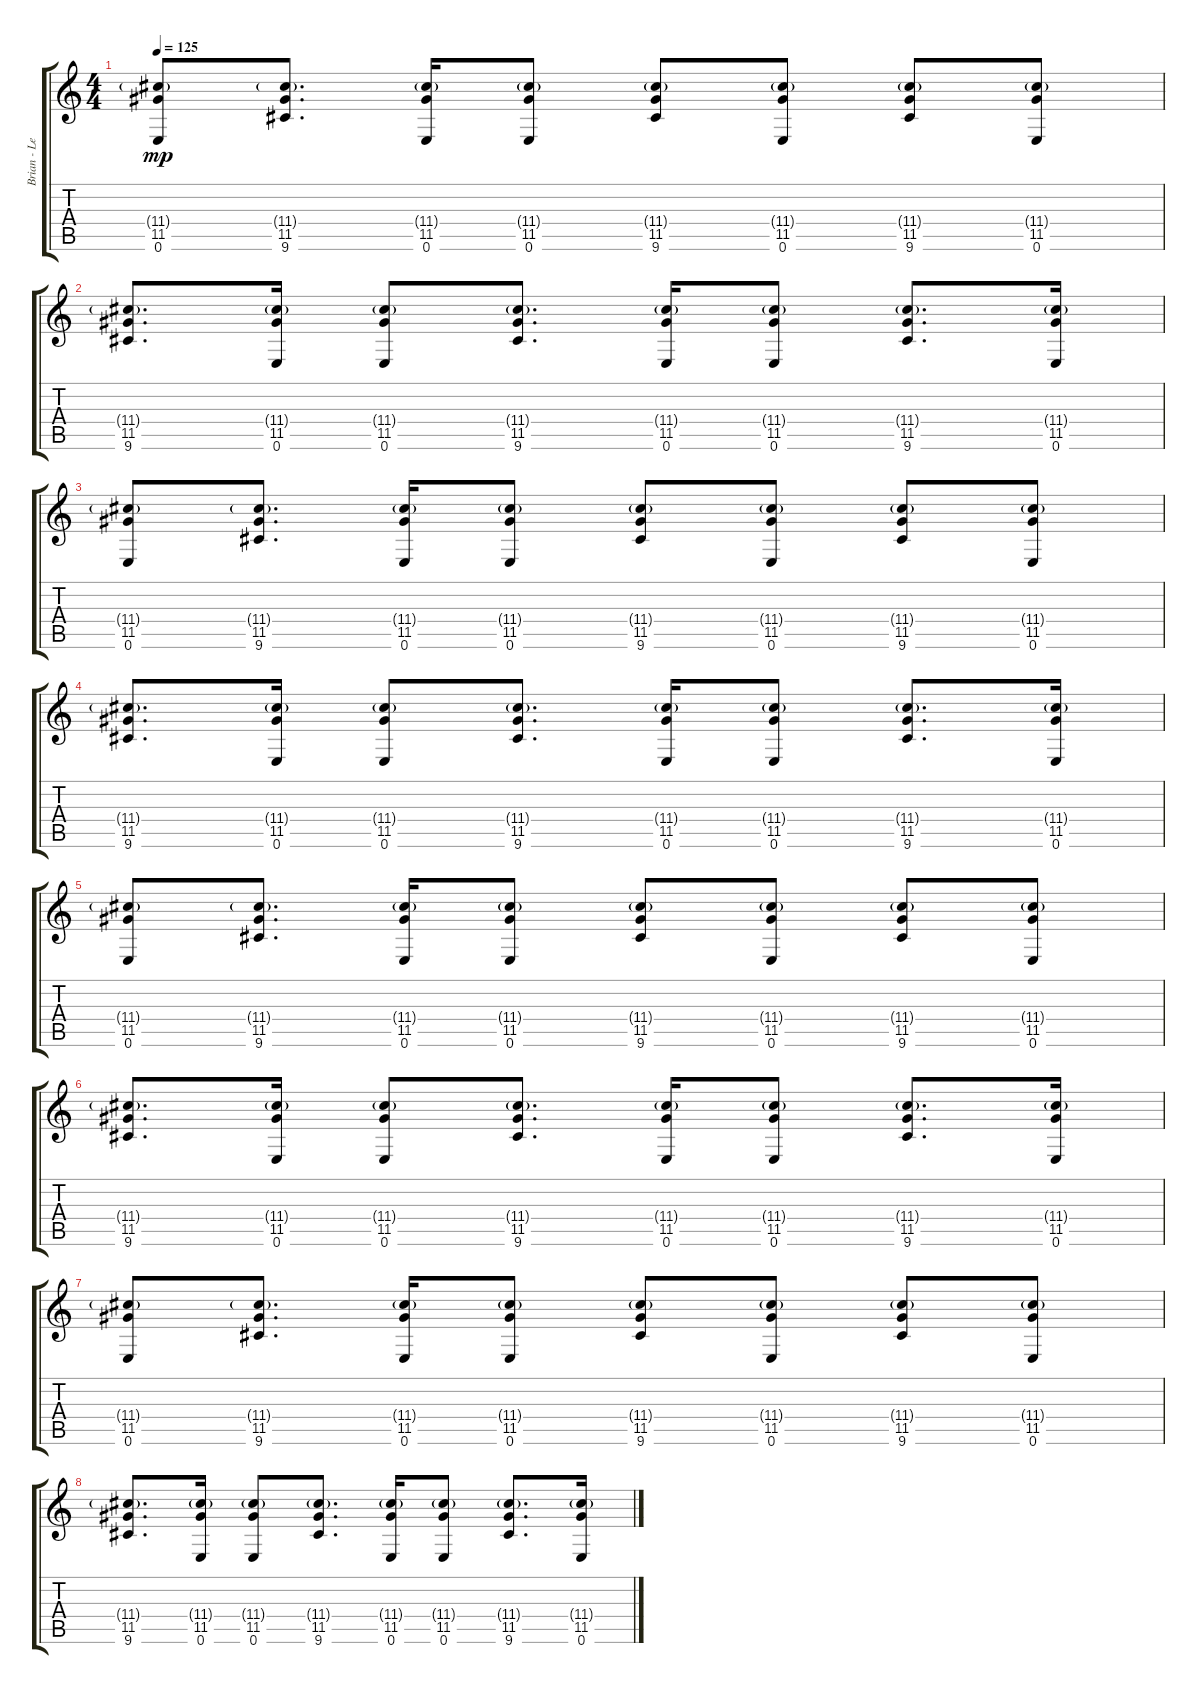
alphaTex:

\track ("Brian - Lead Guitar" "Brian - Le") {instrument electricguitarjazz}
\staff {score tabs}
\tuning (E4 B3 G3 D3 A2 E2) {hide}
\ts (4 4)
\tempo 125
\clef g2
\ks c
(11.4{g} 11.5 0.6).8{dy mp} (11.4{g} 11.5 9.6).8{d} (11.4{g} 11.5 0.6).16 (11.4{g} 11.5 0.6).8 (11.4{g} 11.5 9.6).8 (11.4{g} 11.5 0.6).8 (11.4{g} 11.5 9.6).8 (11.4{g} 11.5 0.6).8 |
(11.4{g} 11.5 9.6).8{d} (11.4{g} 11.5 0.6).16 (11.4{g} 11.5 0.6).8 (11.4{g} 11.5 9.6).8{d} (11.4{g} 11.5 0.6).16 (11.4{g} 11.5 0.6).8 (11.4{g} 11.5 9.6).8{d} (11.4{g} 11.5 0.6).16 |
(11.4{g} 11.5 0.6).8 (11.4{g} 11.5 9.6).8{d} (11.4{g} 11.5 0.6).16 (11.4{g} 11.5 0.6).8 (11.4{g} 11.5 9.6).8 (11.4{g} 11.5 0.6).8 (11.4{g} 11.5 9.6).8 (11.4{g} 11.5 0.6).8 |
(11.4{g} 11.5 9.6).8{d} (11.4{g} 11.5 0.6).16 (11.4{g} 11.5 0.6).8 (11.4{g} 11.5 9.6).8{d} (11.4{g} 11.5 0.6).16 (11.4{g} 11.5 0.6).8 (11.4{g} 11.5 9.6).8{d} (11.4{g} 11.5 0.6).16 |
(11.4{g} 11.5 0.6).8 (11.4{g} 11.5 9.6).8{d} (11.4{g} 11.5 0.6).16 (11.4{g} 11.5 0.6).8 (11.4{g} 11.5 9.6).8 (11.4{g} 11.5 0.6).8 (11.4{g} 11.5 9.6).8 (11.4{g} 11.5 0.6).8 |
(11.4{g} 11.5 9.6).8{d} (11.4{g} 11.5 0.6).16 (11.4{g} 11.5 0.6).8 (11.4{g} 11.5 9.6).8{d} (11.4{g} 11.5 0.6).16 (11.4{g} 11.5 0.6).8 (11.4{g} 11.5 9.6).8{d} (11.4{g} 11.5 0.6).16 |
(11.4{g} 11.5 0.6).8 (11.4{g} 11.5 9.6).8{d} (11.4{g} 11.5 0.6).16 (11.4{g} 11.5 0.6).8 (11.4{g} 11.5 9.6).8 (11.4{g} 11.5 0.6).8 (11.4{g} 11.5 9.6).8 (11.4{g} 11.5 0.6).8 |
(11.4{g} 11.5 9.6).8{d} (11.4{g} 11.5 0.6).16 (11.4{g} 11.5 0.6).8 (11.4{g} 11.5 9.6).8{d} (11.4{g} 11.5 0.6).16 (11.4{g} 11.5 0.6).8 (11.4{g} 11.5 9.6).8{d} (11.4{g} 11.5 0.6).16
